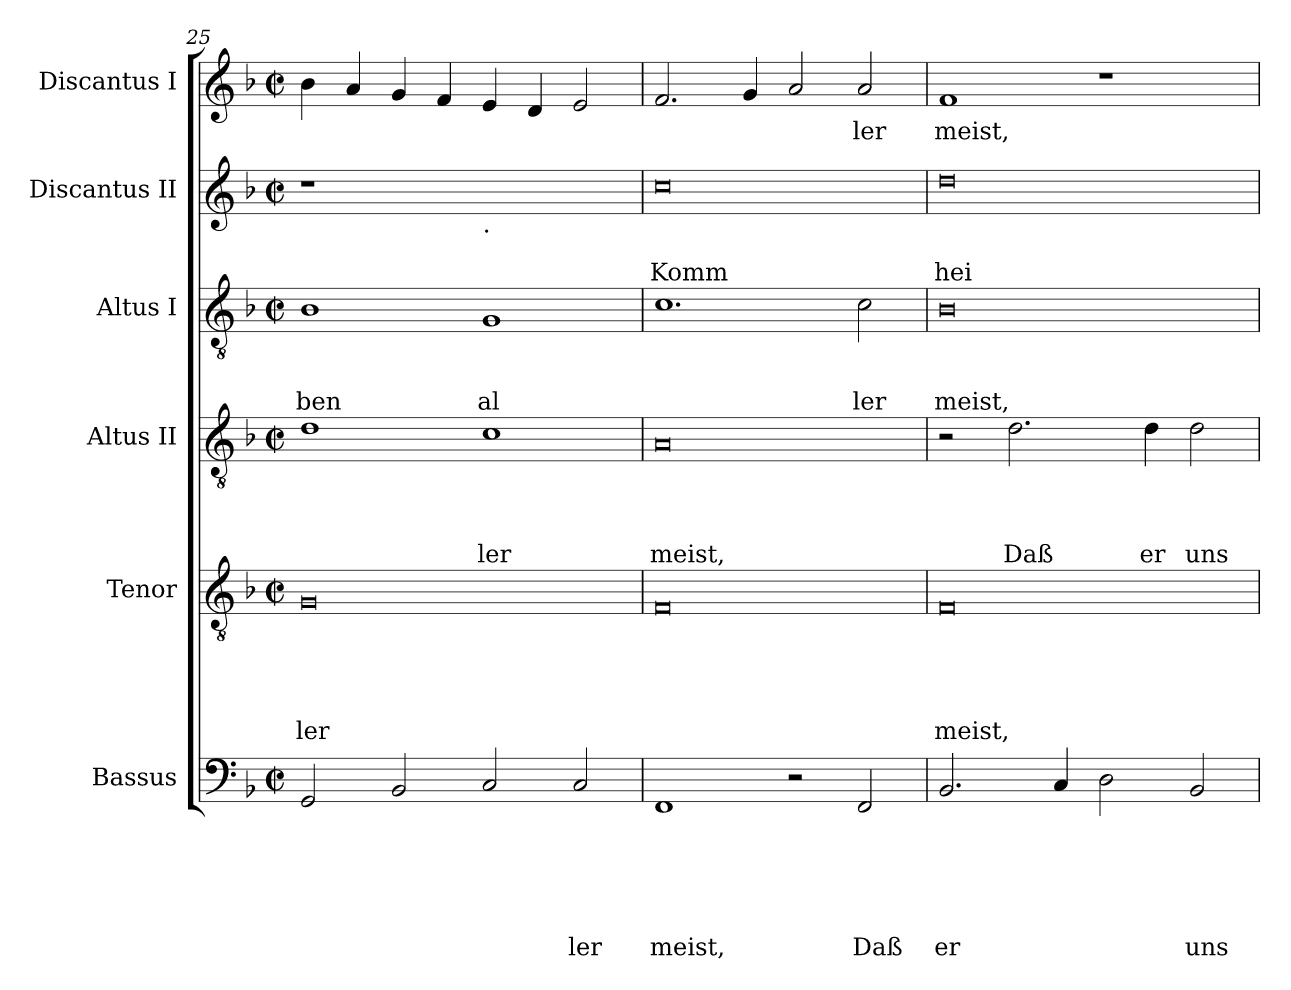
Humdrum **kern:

**kern	**text	**text	**text	**text	**text	**text	**kern	**text	**text	**text	**text	**text	**kern	**text	**text	**text	**text	**kern	**text	**text	**text	**kern	**text	**text	**kern	**text
*part6	*part6	*part6	*part6	*part6	*part6	*part6	*part5	*part5	*part5	*part5	*part5	*part5	*part4	*part4	*part4	*part4	*part4	*part3	*part3	*part3	*part3	*part2	*part2	*part2	*part1	*part1
*staff6	*staff6	*staff6	*staff6	*staff6	*staff6	*staff6	*staff5	*staff5	*staff5	*staff5	*staff5	*staff5	*staff4	*staff4	*staff4	*staff4	*staff4	*staff3	*staff3	*staff3	*staff3	*staff2	*staff2	*staff2	*staff1	*staff1
*I"Bassus	*	*	*	*	*	*	*I"Tenor	*	*	*	*	*	*I"Altus II	*	*	*	*	*I"Altus I	*	*	*	*I"Discantus II	*	*	*I"Discantus I	*
*clefF4	*	*	*	*	*	*	*clefGv2	*	*	*	*	*	*clefGv2	*	*	*	*	*clefGv2	*	*	*	*clefG2	*	*	*clefG2	*
*k[b-]	*	*	*	*	*	*	*k[b-]	*	*	*	*	*	*k[b-]	*	*	*	*	*k[b-]	*	*	*	*k[b-]	*	*	*k[b-]	*
*F:	*	*	*	*	*	*	*F:	*	*	*	*	*	*F:	*	*	*	*	*F:	*	*	*	*F:	*	*	*F:	*
*M2/2	*	*	*	*	*	*	*M2/2	*	*	*	*	*	*M2/2	*	*	*	*	*M2/2	*	*	*	*M2/2	*	*	*M2/2	*
*met(c|)	*	*	*	*	*	*	*met(c|)	*	*	*	*	*	*met(c|)	*	*	*	*	*met(c|)	*	*	*	*met(c|)	*	*	*met(c|)	*
=25	=25	=25	=25	=25	=25	=25	=25	=25	=25	=25	=25	=25	=25	=25	=25	=25	=25	=25	=25	=25	=25	=25	=25	=25	=25	=25
!	!	!	!	!	!	!	!	!	!	!	!	!LO:LY:b	!	!	!	!	!	!	!	!	!LO:LY:b	!	!	!	!	!
2GG/	.	.	.	.	.	.	0G	.	.	.	.	ler	1d	.	.	.	.	1B-	.	.	ben	1r	.	.	4b-\	.
.	.	.	.	.	.	.	.	.	.	.	.	.	.	.	.	.	.	.	.	.	.	.	.	.	4a/	.
2BB-/	.	.	.	.	.	.	.	.	.	.	.	.	.	.	.	.	.	.	.	.	.	.	.	.	4g/	.
.	.	.	.	.	.	.	.	.	.	.	.	.	.	.	.	.	.	.	.	.	.	.	.	.	4f/	.
!	!	!	!	!	!	!	!	!	!	!	!	!	!	!	!	!	!	!	!	!	!	!LO:TX:b:t=.	!	!	!	!
!	!	!	!	!	!	!	!	!	!	!	!	!	!	!	!	!	!LO:LY:b	!	!	!	!LO:LY:b	!	!	!	!	!
2C/	.	.	.	.	.	.	.	.	.	.	.	.	1c	.	.	.	ler	1G	.	.	al	1ryy	.	.	4e/	.
.	.	.	.	.	.	.	.	.	.	.	.	.	.	.	.	.	.	.	.	.	.	.	.	.	4d/	.
!	!	!	!	!	!	!LO:LY:b	!	!	!	!	!	!	!	!	!	!	!	!	!	!	!	!	!	!	!	!
2C/	.	.	.	.	.	-ler	.	.	.	.	.	.	.	.	.	.	.	.	.	.	.	.	.	.	2e/	.
=26	=26	=26	=26	=26	=26	=26	=26	=26	=26	=26	=26	=26	=26	=26	=26	=26	=26	=26	=26	=26	=26	=26	=26	=26	=26	=26
!	!	!	!	!	!	!LO:LY:b	!	!	!	!	!	!	!	!	!	!	!LO:LY:b	!	!	!	!	!	!	!LO:LY:b	!	!
1FF	.	.	.	.	.	meist,	0F	.	.	.	.	.	0A	.	.	.	meist,	1.c	.	.	.	0cc	.	Komm	2.f/	.
.	.	.	.	.	.	.	.	.	.	.	.	.	.	.	.	.	.	.	.	.	.	.	.	.	4g/	.
2r	.	.	.	.	.	.	.	.	.	.	.	.	.	.	.	.	.	.	.	.	.	.	.	.	2a/	.
!	!	!	!	!	!	!LO:LY:b	!	!	!	!	!	!	!	!	!	!	!	!	!	!	!LO:LY:b	!	!	!	!	!LO:LY:b
2FF/	.	.	.	.	.	Daß	.	.	.	.	.	.	.	.	.	.	.	2c\	.	.	ler	.	.	.	2a/	-ler
=27	=27	=27	=27	=27	=27	=27	=27	=27	=27	=27	=27	=27	=27	=27	=27	=27	=27	=27	=27	=27	=27	=27	=27	=27	=27	=27
!	!	!	!	!	!	!LO:LY:b	!	!	!	!	!	!LO:LY:b	!	!	!	!	!	!	!	!	!LO:LY:b	!	!	!LO:LY:b	!	!LO:LY:b
2.BB-/	.	.	.	.	.	er	0F	.	.	.	.	meist,	2r	.	.	.	.	0B-	.	.	meist,	0dd	.	hei	1f	meist,
!	!	!	!	!	!	!	!	!	!	!	!	!	!	!	!	!	!LO:LY:b	!	!	!	!	!	!	!	!	!
.	.	.	.	.	.	.	.	.	.	.	.	.	2.d\	.	.	.	Daß	.	.	.	.	.	.	.	.	.
4C/	.	.	.	.	.	.	.	.	.	.	.	.	.	.	.	.	.	.	.	.	.	.	.	.	.	.
2D\	.	.	.	.	.	.	.	.	.	.	.	.	.	.	.	.	.	.	.	.	.	.	.	.	1r	.
!	!	!	!	!	!	!	!	!	!	!	!	!	!	!	!	!	!LO:LY:b	!	!	!	!	!	!	!	!	!
.	.	.	.	.	.	.	.	.	.	.	.	.	4d\	.	.	.	er	.	.	.	.	.	.	.	.	.
!	!	!	!	!	!	!LO:LY:b	!	!	!	!	!	!	!	!	!	!	!LO:LY:b	!	!	!	!	!	!	!	!	!
2BB-/	.	.	.	.	.	uns	.	.	.	.	.	.	2d\	.	.	.	uns	.	.	.	.	.	.	.	.	.
=	=	=	=	=	=	=	=	=	=	=	=	=	=	=	=	=	=	=	=	=	=	=	=	=	=	=
*-	*-	*-	*-	*-	*-	*-	*-	*-	*-	*-	*-	*-	*-	*-	*-	*-	*-	*-	*-	*-	*-	*-	*-	*-	*-	*-
